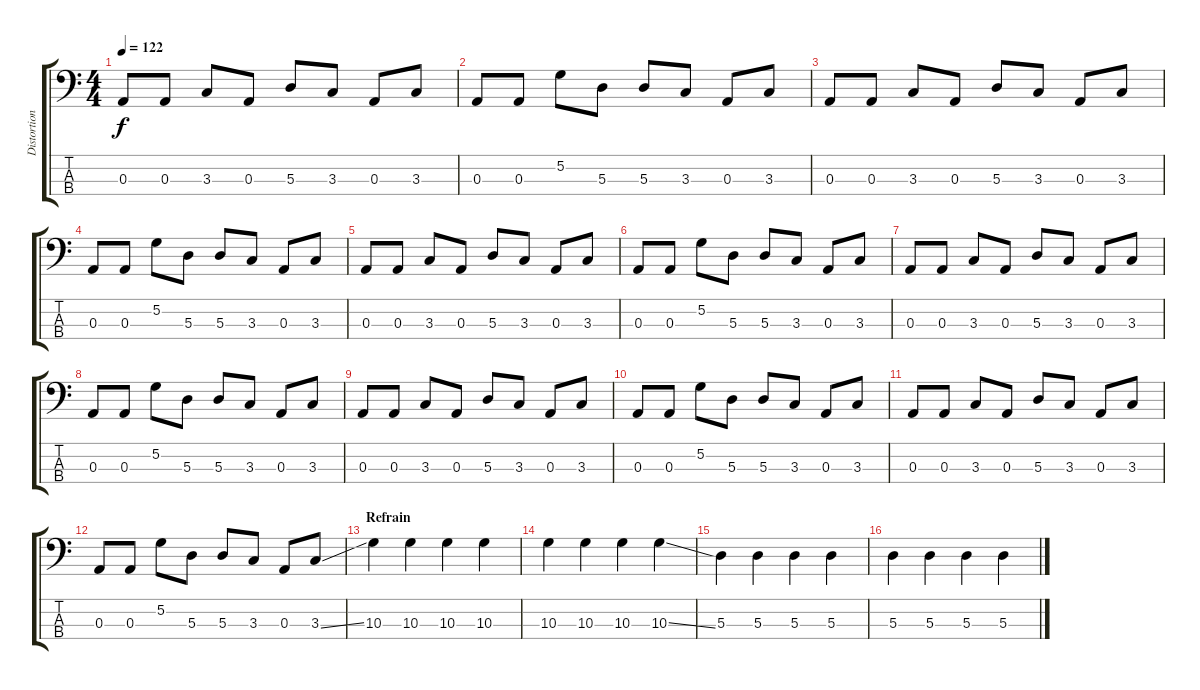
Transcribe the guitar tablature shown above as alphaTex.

\track ("Distortion Bass" "Distortion") {instrument distortionguitar}
\staff {score tabs}
\tuning (G2 D2 A1 E1) {hide}
\ts (4 4)
\tempo 122
\clef f4
\ks c
0.3.8{dy f} 0.3.8 3.3.8 0.3.8 5.3.8 3.3.8 0.3.8 3.3.8 |
0.3.8 0.3.8 5.2.8 5.3.8 5.3.8 3.3.8 0.3.8 3.3.8 |
0.3.8 0.3.8 3.3.8 0.3.8 5.3.8 3.3.8 0.3.8 3.3.8 |
0.3.8 0.3.8 5.2.8 5.3.8 5.3.8 3.3.8 0.3.8 3.3.8 |
0.3.8 0.3.8 3.3.8 0.3.8 5.3.8 3.3.8 0.3.8 3.3.8 |
0.3.8 0.3.8 5.2.8 5.3.8 5.3.8 3.3.8 0.3.8 3.3.8 |
0.3.8 0.3.8 3.3.8 0.3.8 5.3.8 3.3.8 0.3.8 3.3.8 |
0.3.8 0.3.8 5.2.8 5.3.8 5.3.8 3.3.8 0.3.8 3.3.8 |
0.3.8 0.3.8 3.3.8 0.3.8 5.3.8 3.3.8 0.3.8 3.3.8 |
0.3.8 0.3.8 5.2.8 5.3.8 5.3.8 3.3.8 0.3.8 3.3.8 |
0.3.8 0.3.8 3.3.8 0.3.8 5.3.8 3.3.8 0.3.8 3.3.8 |
0.3.8 0.3.8 5.2.8 5.3.8 5.3.8 3.3.8 0.3.8 3.3{ss}.8 |
\section ("" "Refrain")
10.3.4 10.3.4 10.3.4 10.3.4 |
10.3.4 10.3.4 10.3.4 10.3{ss}.4 |
5.3.4 5.3.4 5.3.4 5.3.4 |
5.3.4 5.3.4 5.3.4 5.3{ss}.4
